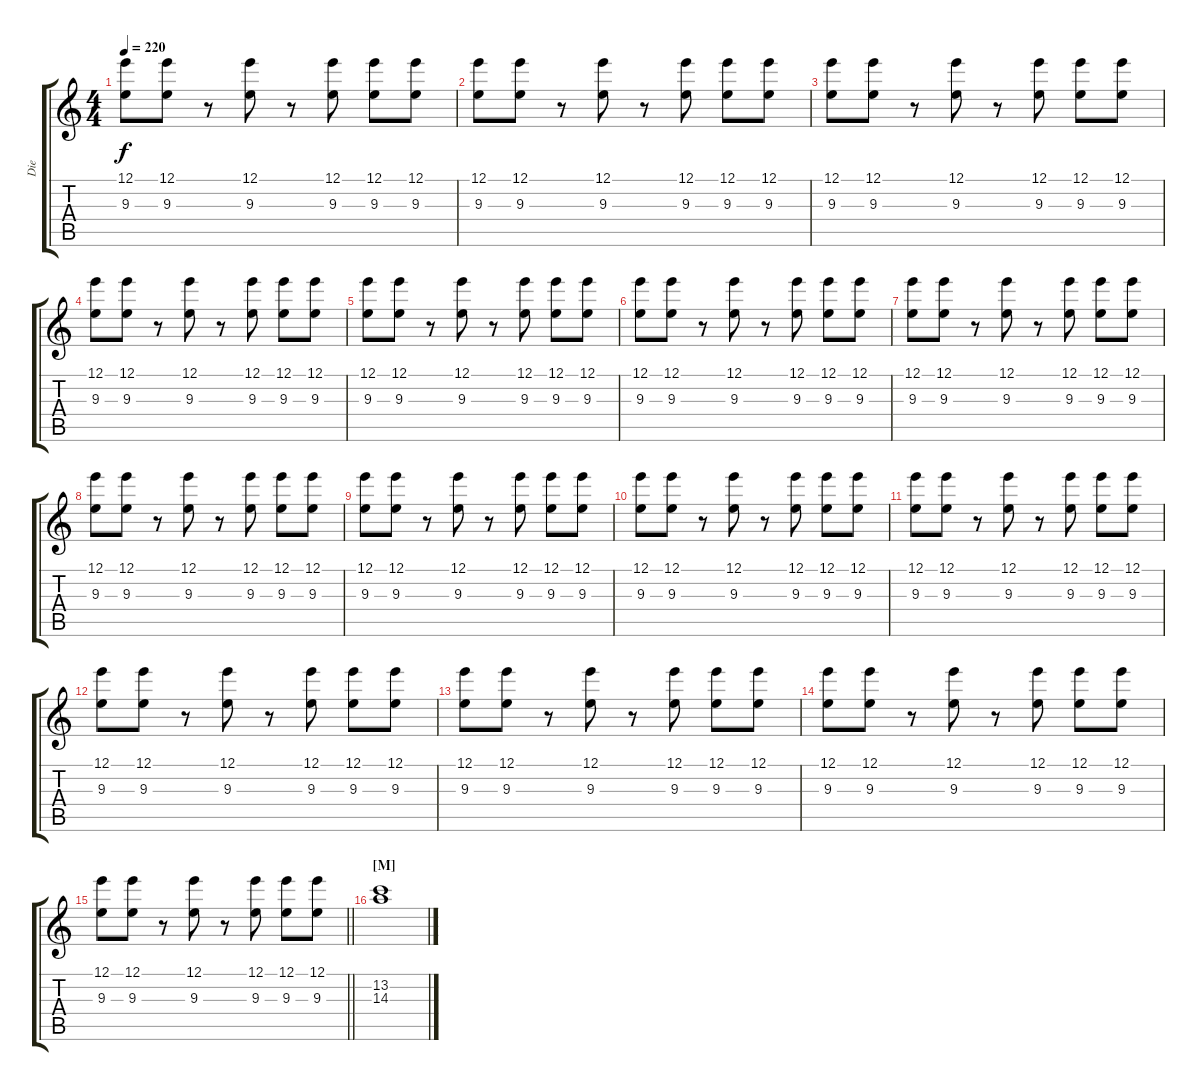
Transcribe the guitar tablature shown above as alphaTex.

\track ("Die" "Die") {instrument overdrivenguitar}
\staff {score tabs}
\tuning (E4 B3 G3 D3 A2 E2) {hide}
\ts (4 4)
\tempo 220
\clef g2
\ks c
(12.1 9.3).8{dy f} (12.1 9.3).8 r.8 (12.1 9.3).8 r.8 (12.1 9.3).8 (12.1 9.3).8 (12.1 9.3).8 |
(12.1 9.3).8 (12.1 9.3).8 r.8 (12.1 9.3).8 r.8 (12.1 9.3).8 (12.1 9.3).8 (12.1 9.3).8 |
(12.1 9.3).8 (12.1 9.3).8 r.8 (12.1 9.3).8 r.8 (12.1 9.3).8 (12.1 9.3).8 (12.1 9.3).8 |
(12.1 9.3).8 (12.1 9.3).8 r.8 (12.1 9.3).8 r.8 (12.1 9.3).8 (12.1 9.3).8 (12.1 9.3).8 |
(12.1 9.3).8 (12.1 9.3).8 r.8 (12.1 9.3).8 r.8 (12.1 9.3).8 (12.1 9.3).8 (12.1 9.3).8 |
(12.1 9.3).8 (12.1 9.3).8 r.8 (12.1 9.3).8 r.8 (12.1 9.3).8 (12.1 9.3).8 (12.1 9.3).8 |
(12.1 9.3).8 (12.1 9.3).8 r.8 (12.1 9.3).8 r.8 (12.1 9.3).8 (12.1 9.3).8 (12.1 9.3).8 |
(12.1 9.3).8 (12.1 9.3).8 r.8 (12.1 9.3).8 r.8 (12.1 9.3).8 (12.1 9.3).8 (12.1 9.3).8 |
(12.1 9.3).8 (12.1 9.3).8 r.8 (12.1 9.3).8 r.8 (12.1 9.3).8 (12.1 9.3).8 (12.1 9.3).8 |
(12.1 9.3).8 (12.1 9.3).8 r.8 (12.1 9.3).8 r.8 (12.1 9.3).8 (12.1 9.3).8 (12.1 9.3).8 |
(12.1 9.3).8 (12.1 9.3).8 r.8 (12.1 9.3).8 r.8 (12.1 9.3).8 (12.1 9.3).8 (12.1 9.3).8 |
(12.1 9.3).8 (12.1 9.3).8 r.8 (12.1 9.3).8 r.8 (12.1 9.3).8 (12.1 9.3).8 (12.1 9.3).8 |
(12.1 9.3).8 (12.1 9.3).8 r.8 (12.1 9.3).8 r.8 (12.1 9.3).8 (12.1 9.3).8 (12.1 9.3).8 |
(12.1 9.3).8 (12.1 9.3).8 r.8 (12.1 9.3).8 r.8 (12.1 9.3).8 (12.1 9.3).8 (12.1 9.3).8 |
\barLineRight lightlight
(12.1 9.3).8 (12.1 9.3).8 r.8 (12.1 9.3).8 r.8 (12.1 9.3).8 (12.1 9.3).8 (12.1 9.3).8 |
\section ("" "[M]")
(13.2 14.3).1
